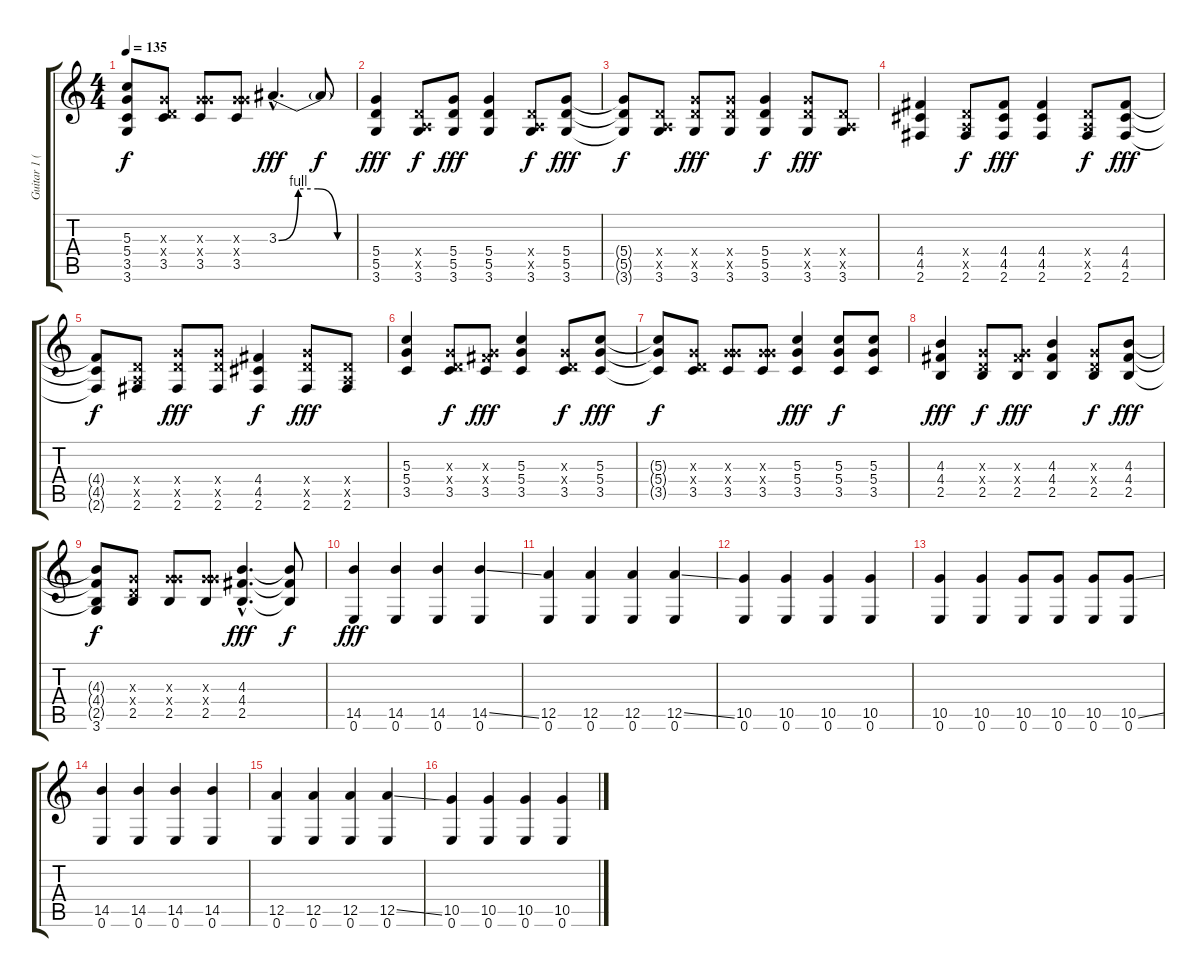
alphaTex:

\track ("Guitar 1 (John 5)" "Guitar 1 (") {instrument distortionguitar}
\staff {score tabs}
\tuning (E4 B3 G3 D3 A2 E2) {hide}
\ts (4 4)
\tempo 135
\clef g2
\ks c
(5.3{t} 5.4{t} 3.5{t} 3.6).8{dy f} (0.3{x} 0.4{x} 3.5).8 (0.3{x} 5.4{x} 3.5).8 (0.3{x} 5.4{x} 3.5).8 3.3{be (custom 0 0 15 4 30 4 45 0 60 0) hac}.4{d dy fff} 3.3{t}.8{dy f} |
(5.4 5.5 3.6).4{dy fff} (0.4{x} 0.5{x} 3.6).8{dy f} (5.4 5.5 3.6).8{dy fff} (5.4 5.5 3.6).4 (0.4{x} 0.5{x} 3.6).8{dy f} (5.4 5.5 3.6).8{dy fff} |
(5.4{t} 5.5{t} 3.6{t}).8{dy f} (0.4{x} 0.5{x} 3.6).8 (5.4{x} 5.5{x} 3.6).8{dy fff} (5.4{x} 5.5{x} 3.6).8 (5.4 5.5 3.6).4{dy f} (5.4{x} 5.5{x} 3.6).8{dy fff} (0.4{x} 0.5{x} 3.6).8 |
(4.4 4.5 2.6).4 (0.4{x} 0.5{x} 2.6).8{dy f} (4.4 4.5 2.6).8{dy fff} (4.4 4.5 2.6).4 (0.4{x} 0.5{x} 2.6).8{dy f} (4.4 4.5 2.6).8{dy fff} |
(4.4{t} 4.5{t} 2.6{t}).8{dy f} (0.4{x} 0.5{x} 2.6).8 (5.4{x} 5.5{x} 2.6).8{dy fff} (5.4{x} 5.5{x} 2.6).8 (4.4 4.5 2.6).4{dy f} (5.4{x} 5.5{x} 2.6).8{dy fff} (0.4{x} 0.5{x} 2.6).8 |
(5.3 5.4 3.5).4 (0.3{x} 0.4{x} 3.5).8{dy f} (0.3{x} 4.4{x} 3.5).8{dy fff} (5.3 5.4 3.5).4 (0.3{x} 0.4{x} 3.5).8{dy f} (5.3 5.4 3.5).8{dy fff} |
(5.3{t} 5.4{t} 3.5{t}).8{dy f} (0.3{x} 0.4{x} 3.5).8 (0.3{x} 5.4{x} 3.5).8 (0.3{x} 5.4{x} 3.5).8 (5.3 5.4 3.5).4{dy fff} (5.3 5.4 3.5).8{dy f} (5.3 5.4 3.5).8 |
(4.3 4.4 2.5).4{dy fff} (0.3{x} 0.4{x} 2.5).8{dy f} (0.3{x} 4.4{x} 2.5).8{dy fff} (4.3 4.4 2.5).4 (0.3{x} 0.4{x} 2.5).8{dy f} (4.3 4.4 2.5).8{dy fff} |
(4.3{t} 4.4{t} 2.5{t} 3.6).8{dy f} (0.3{x} 0.4{x} 2.5).8 (0.3{x} 5.4{x} 2.5).8 (0.3{x} 5.4{x} 2.5).8 (4.3{hac} 4.4{hac} 2.5{hac}).4{d dy fff} (4.3{t} 4.4{t} 2.5{t}).8{dy f} |
(14.5 0.6).4{dy fff volume 9} (14.5 0.6).4 (14.5 0.6).4 (14.5{ss} 0.6).4 |
(12.5 0.6).4 (12.5 0.6).4 (12.5 0.6).4 (12.5{ss} 0.6).4 |
(10.5 0.6).4 (10.5 0.6).4 (10.5 0.6).4 (10.5 0.6).4 |
(10.5 0.6).4 (10.5 0.6).4 (10.5 0.6).8 (10.5 0.6).8 (10.5 0.6).8 (10.5{ss} 0.6).8 |
(14.5 0.6).4{volume 9} (14.5 0.6).4 (14.5 0.6).4 (14.5 0.6).4 |
(12.5 0.6).4 (12.5 0.6).4 (12.5 0.6).4 (12.5{ss} 0.6).4 |
(10.5 0.6).4 (10.5 0.6).4 (10.5 0.6).4 (10.5 0.6).4
